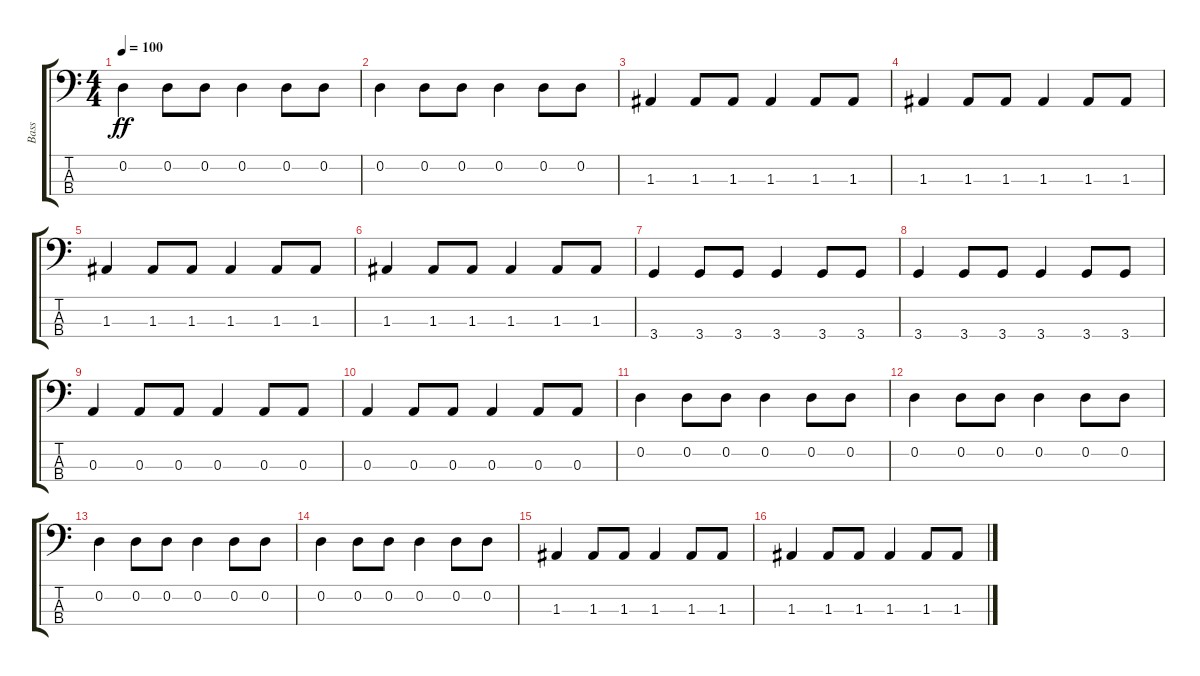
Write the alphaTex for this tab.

\track ("Bass" "Bass") {instrument electricbassfinger}
\staff {score tabs}
\tuning (G2 D2 A1 E1) {hide}
\ts (4 4)
\tempo 100
\clef f4
\ks c
0.2.4{dy ff} 0.2.8 0.2.8 0.2.4 0.2.8 0.2.8 |
0.2.4 0.2.8 0.2.8 0.2.4 0.2.8 0.2.8 |
1.3.4 1.3.8 1.3.8 1.3.4 1.3.8 1.3.8 |
1.3.4 1.3.8 1.3.8 1.3.4 1.3.8 1.3.8 |
1.3.4 1.3.8 1.3.8 1.3.4 1.3.8 1.3.8 |
1.3.4 1.3.8 1.3.8 1.3.4 1.3.8 1.3.8 |
3.4.4 3.4.8 3.4.8 3.4.4 3.4.8 3.4.8 |
3.4.4 3.4.8 3.4.8 3.4.4 3.4.8 3.4.8 |
0.3.4 0.3.8 0.3.8 0.3.4 0.3.8 0.3.8 |
0.3.4 0.3.8 0.3.8 0.3.4 0.3.8 0.3.8 |
0.2.4 0.2.8 0.2.8 0.2.4 0.2.8 0.2.8 |
0.2.4 0.2.8 0.2.8 0.2.4 0.2.8 0.2.8 |
0.2.4 0.2.8 0.2.8 0.2.4 0.2.8 0.2.8 |
0.2.4 0.2.8 0.2.8 0.2.4 0.2.8 0.2.8 |
1.3.4 1.3.8 1.3.8 1.3.4 1.3.8 1.3.8 |
1.3.4 1.3.8 1.3.8 1.3.4 1.3.8 1.3.8
